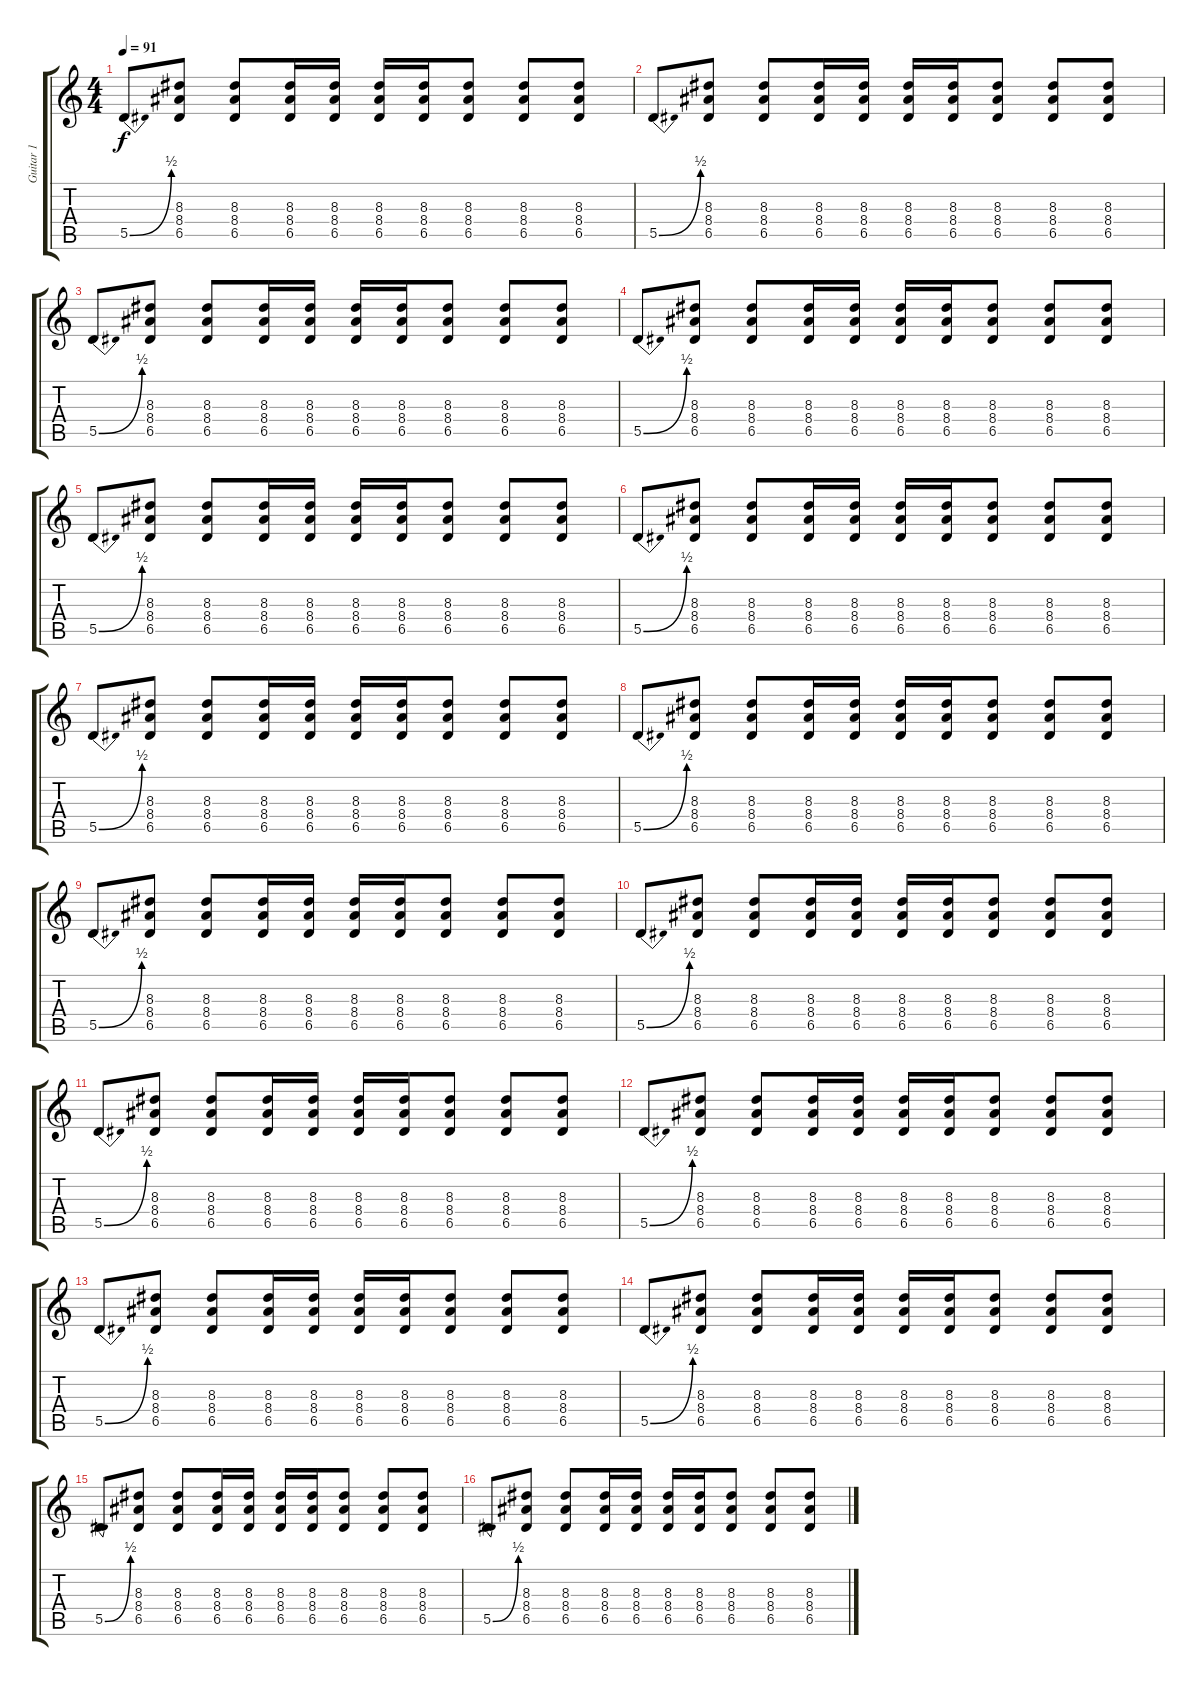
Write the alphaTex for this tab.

\track ("Guitar 1" "Guitar 1") {instrument overdrivenguitar}
\staff {score tabs}
\tuning (E4 B3 G3 D3 A2 E2) {hide}
\ts (4 4)
\tempo 91
\clef g2
\ks c
5.5{be (bend 0 0 60 2)}.8{dy f} (8.3 8.4 6.5).8 (8.3 8.4 6.5).8 (8.3 8.4 6.5).16 (8.3 8.4 6.5).16 (8.3 8.4 6.5).16 (8.3 8.4 6.5).16 (8.3 8.4 6.5).8 (8.3 8.4 6.5).8 (8.3 8.4 6.5).8 |
5.5{be (bend 0 0 60 2)}.8 (8.3 8.4 6.5).8 (8.3 8.4 6.5).8 (8.3 8.4 6.5).16 (8.3 8.4 6.5).16 (8.3 8.4 6.5).16 (8.3 8.4 6.5).16 (8.3 8.4 6.5).8 (8.3 8.4 6.5).8 (8.3 8.4 6.5).8 |
5.5{be (bend 0 0 60 2)}.8 (8.3 8.4 6.5).8 (8.3 8.4 6.5).8 (8.3 8.4 6.5).16 (8.3 8.4 6.5).16 (8.3 8.4 6.5).16 (8.3 8.4 6.5).16 (8.3 8.4 6.5).8 (8.3 8.4 6.5).8 (8.3 8.4 6.5).8 |
5.5{be (bend 0 0 60 2)}.8 (8.3 8.4 6.5).8 (8.3 8.4 6.5).8 (8.3 8.4 6.5).16 (8.3 8.4 6.5).16 (8.3 8.4 6.5).16 (8.3 8.4 6.5).16 (8.3 8.4 6.5).8 (8.3 8.4 6.5).8 (8.3 8.4 6.5).8 |
5.5{be (bend 0 0 60 2)}.8 (8.3 8.4 6.5).8 (8.3 8.4 6.5).8 (8.3 8.4 6.5).16 (8.3 8.4 6.5).16 (8.3 8.4 6.5).16 (8.3 8.4 6.5).16 (8.3 8.4 6.5).8 (8.3 8.4 6.5).8 (8.3 8.4 6.5).8 |
5.5{be (bend 0 0 60 2)}.8 (8.3 8.4 6.5).8 (8.3 8.4 6.5).8 (8.3 8.4 6.5).16 (8.3 8.4 6.5).16 (8.3 8.4 6.5).16 (8.3 8.4 6.5).16 (8.3 8.4 6.5).8 (8.3 8.4 6.5).8 (8.3 8.4 6.5).8 |
5.5{be (bend 0 0 60 2)}.8 (8.3 8.4 6.5).8 (8.3 8.4 6.5).8 (8.3 8.4 6.5).16 (8.3 8.4 6.5).16 (8.3 8.4 6.5).16 (8.3 8.4 6.5).16 (8.3 8.4 6.5).8 (8.3 8.4 6.5).8 (8.3 8.4 6.5).8 |
5.5{be (bend 0 0 60 2)}.8 (8.3 8.4 6.5).8 (8.3 8.4 6.5).8 (8.3 8.4 6.5).16 (8.3 8.4 6.5).16 (8.3 8.4 6.5).16 (8.3 8.4 6.5).16 (8.3 8.4 6.5).8 (8.3 8.4 6.5).8 (8.3 8.4 6.5).8 |
5.5{be (bend 0 0 60 2)}.8 (8.3 8.4 6.5).8 (8.3 8.4 6.5).8 (8.3 8.4 6.5).16 (8.3 8.4 6.5).16 (8.3 8.4 6.5).16 (8.3 8.4 6.5).16 (8.3 8.4 6.5).8 (8.3 8.4 6.5).8 (8.3 8.4 6.5).8 |
5.5{be (bend 0 0 60 2)}.8 (8.3 8.4 6.5).8 (8.3 8.4 6.5).8 (8.3 8.4 6.5).16 (8.3 8.4 6.5).16 (8.3 8.4 6.5).16 (8.3 8.4 6.5).16 (8.3 8.4 6.5).8 (8.3 8.4 6.5).8 (8.3 8.4 6.5).8 |
5.5{be (bend 0 0 60 2)}.8 (8.3 8.4 6.5).8 (8.3 8.4 6.5).8 (8.3 8.4 6.5).16 (8.3 8.4 6.5).16 (8.3 8.4 6.5).16 (8.3 8.4 6.5).16 (8.3 8.4 6.5).8 (8.3 8.4 6.5).8 (8.3 8.4 6.5).8 |
5.5{be (bend 0 0 60 2)}.8 (8.3 8.4 6.5).8 (8.3 8.4 6.5).8 (8.3 8.4 6.5).16 (8.3 8.4 6.5).16 (8.3 8.4 6.5).16 (8.3 8.4 6.5).16 (8.3 8.4 6.5).8 (8.3 8.4 6.5).8 (8.3 8.4 6.5).8 |
5.5{be (bend 0 0 60 2)}.8 (8.3 8.4 6.5).8 (8.3 8.4 6.5).8 (8.3 8.4 6.5).16 (8.3 8.4 6.5).16 (8.3 8.4 6.5).16 (8.3 8.4 6.5).16 (8.3 8.4 6.5).8 (8.3 8.4 6.5).8 (8.3 8.4 6.5).8 |
5.5{be (bend 0 0 60 2)}.8 (8.3 8.4 6.5).8 (8.3 8.4 6.5).8 (8.3 8.4 6.5).16 (8.3 8.4 6.5).16 (8.3 8.4 6.5).16 (8.3 8.4 6.5).16 (8.3 8.4 6.5).8 (8.3 8.4 6.5).8 (8.3 8.4 6.5).8 |
5.5{be (bend 0 0 60 2)}.8 (8.3 8.4 6.5).8 (8.3 8.4 6.5).8 (8.3 8.4 6.5).16 (8.3 8.4 6.5).16 (8.3 8.4 6.5).16 (8.3 8.4 6.5).16 (8.3 8.4 6.5).8 (8.3 8.4 6.5).8 (8.3 8.4 6.5).8 |
5.5{be (bend 0 0 60 2)}.8 (8.3 8.4 6.5).8 (8.3 8.4 6.5).8 (8.3 8.4 6.5).16 (8.3 8.4 6.5).16 (8.3 8.4 6.5).16 (8.3 8.4 6.5).16 (8.3 8.4 6.5).8 (8.3 8.4 6.5).8 (8.3 8.4 6.5).8
